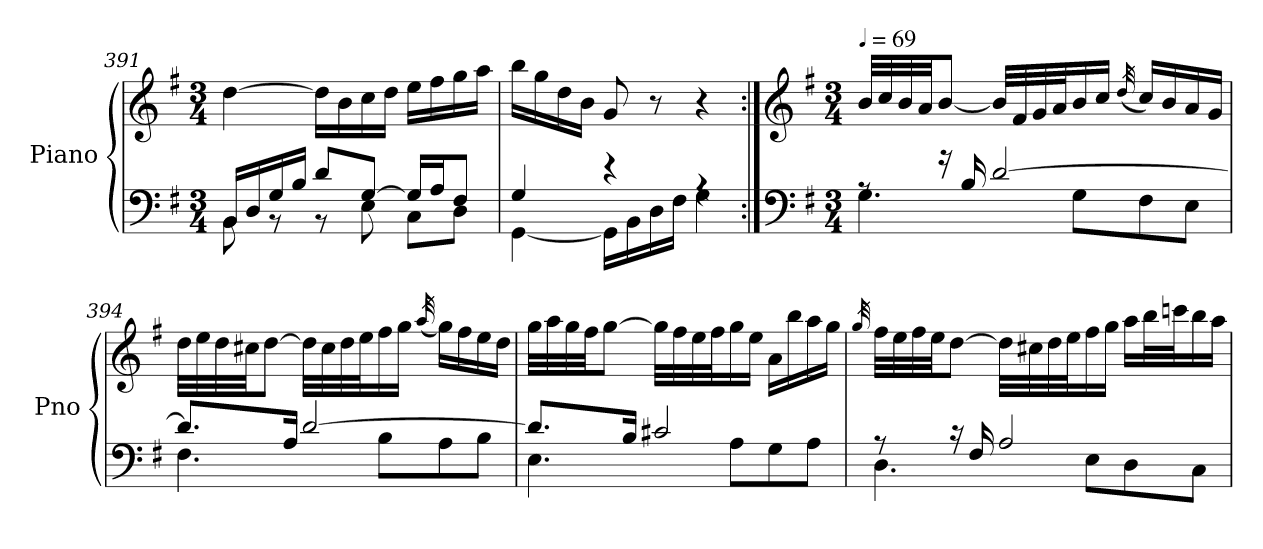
**kern	**kern
*part1	*part1
*staff2	*staff1
*I"Piano	*
*I'Pno	*
*clefF4	*clefG2
*k[f#]	*k[f#]
*M3/4	*M3/4
=391	=391
*^	*
16BB/LL	8BB\	[4dd\
16D/	.	.
16G/	8r	.
16B/JJ	.	.
8d/L	8r	16dd\LL]
.	.	16b\
[8G/J	8E\	16cc\
.	.	16dd\JJ
16G/LL]	8C\L	16ee\LL
16A/J	.	16ff#\
8F#/J	8D\J	16gg\
.	.	16aa\JJ
=392	=392	=392
4G/	[4GG\	16bb\LL
.	.	16gg\
.	.	16dd\
.	.	16b\JJ
4r	16GG\LL]	8g/
.	16BB\	.
.	16D\	8r
.	16F#\JJ	.
4rA	4G\	4r
!!LO:PB:g=z
=393:|!	=393:|!	=393:|!
*clefF4	*	*clefG2
*k[f#]	*	*k[f#]
*M3/4	*	*M3/4
!	!	!LO:TX:a:t=𝅘𝅥 = 69
8rA	4.G\	32b/LLL
.	.	32cc/
.	.	32b/
.	.	32a/JJ
16r	.	[8b/J
16B/	.	.
[2d/	.	32b/LLL]
.	.	32f#/
.	.	32g/
.	.	32a/J
.	8G\L	16b/
.	.	16cc/JJ
.	.	(32qdd/
.	8F#\	16cc/LL)
.	.	16b/
.	8E\J	16a/
.	.	16g/JJ
=394	=394	=394
8.d/L]	4.F#\	32dd\LLL
.	.	32ee\
.	.	32dd\
.	.	32cc#X\JJ
.	.	[8dd\J
16A/Jk	.	.
[2d/	.	32dd\LLL]
.	.	32cc#\
.	.	32dd\
.	.	32ee\J
.	8B\L	16ff#\
.	.	16gg\JJ
.	.	(32qaa/
.	8A\	16gg\LL)
.	.	16ff#\
.	8B\J	16ee\
.	.	16dd\JJ
=395	=395	=395
8.d/L]	4.E\	32gg\LLL
.	.	32aa\
.	.	32gg\
.	.	32ff#\JJ
.	.	[8gg\J
16B/Jk	.	.
2c#X/	.	32gg\LLL]
.	.	32ff#\
.	.	32ee\
.	.	32ff#\J
.	8A\L	16gg\
.	.	16ee\JJ
.	8G\	16a\LL
.	.	16bb\
.	8A\J	16aa\
.	.	16gg\JJ
!!LO:LB:g=z
=396	=396	=396
.	.	32qgg/
8r	4.D\	32ff#\LLL
.	.	32ee\
.	.	32ff#\
.	.	32ee\JJ
16r	.	[8dd\J
16F#/	.	.
2A/	.	32dd\LLL]
.	.	32cc#X\
.	.	32dd\
.	.	32ee\J
.	8E\L	16ff#\
.	.	16gg\JJ
.	8D\	16aa\LL
.	.	32bb\L
.	.	32cccn\J
.	8C\J	16bb\
.	.	16aa\JJ
*v	*v	*
=	=
*-	*-
